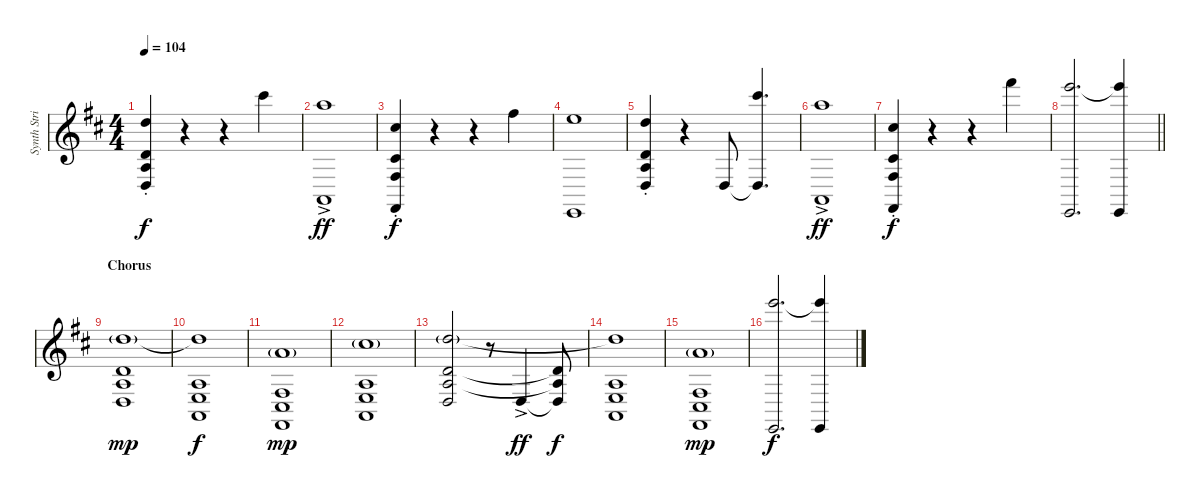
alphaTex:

\track ("Synth Strings" "Synth Stri") {instrument stringensemble2}
\staff {score}
\tuning (E4 B3 G3 D3 A2 E2) {hide}
\ts (4 4)
\tempo 104
\clef g2
\ks d
(10.1{st} 3.2{st} 2.3{st} 0.4{st}).4{dy f} r.4 r.4 21.1.4 |
(17.1{ac} 0.5).1{dy ff} |
(9.1{st} 2.2{st} 4.4{st} 2.6{st}).4{dy f} r.4 r.4 19.2.4 |
(17.2 0.6).1 |
(10.1{st} 3.2{st} 2.3{st} 0.4{st}).4 r.4 0.4.8 (21.1 0.4{t}).4{d} |
(17.1{ac} 0.5).1{dy ff} |
(9.1{st} 2.2{st} 4.4{st} 2.6{st}).4{dy f} r.4 r.4 26.1.4 |
\barLineRight lightlight
(24.1 0.6).2{d} (24.1{t} 0.6).4 |
\section ("" "Chorus")
(10.1{g} 3.2 2.3 0.4).1{dy mp volume 11} |
(10.1{t} 2.3 2.4 0.5).1{dy f} |
(5.1{g} 4.4 4.5 2.6).1{dy mp} |
(9.1{g} 2.3 2.4 0.5).1 |
(10.1{g} 3.2 2.3 0.4).2 r.8 0.4{ac}.4{dy ff} (3.2{t} 2.3{t} 0.4{t}).8{dy f} |
(10.1{t} 2.3 2.4 0.5).1 |
(5.1{g} 4.4 4.5 2.6).1{dy mp} |
(24.1 0.6).2{d dy f} (24.1{t} 0.6).4
